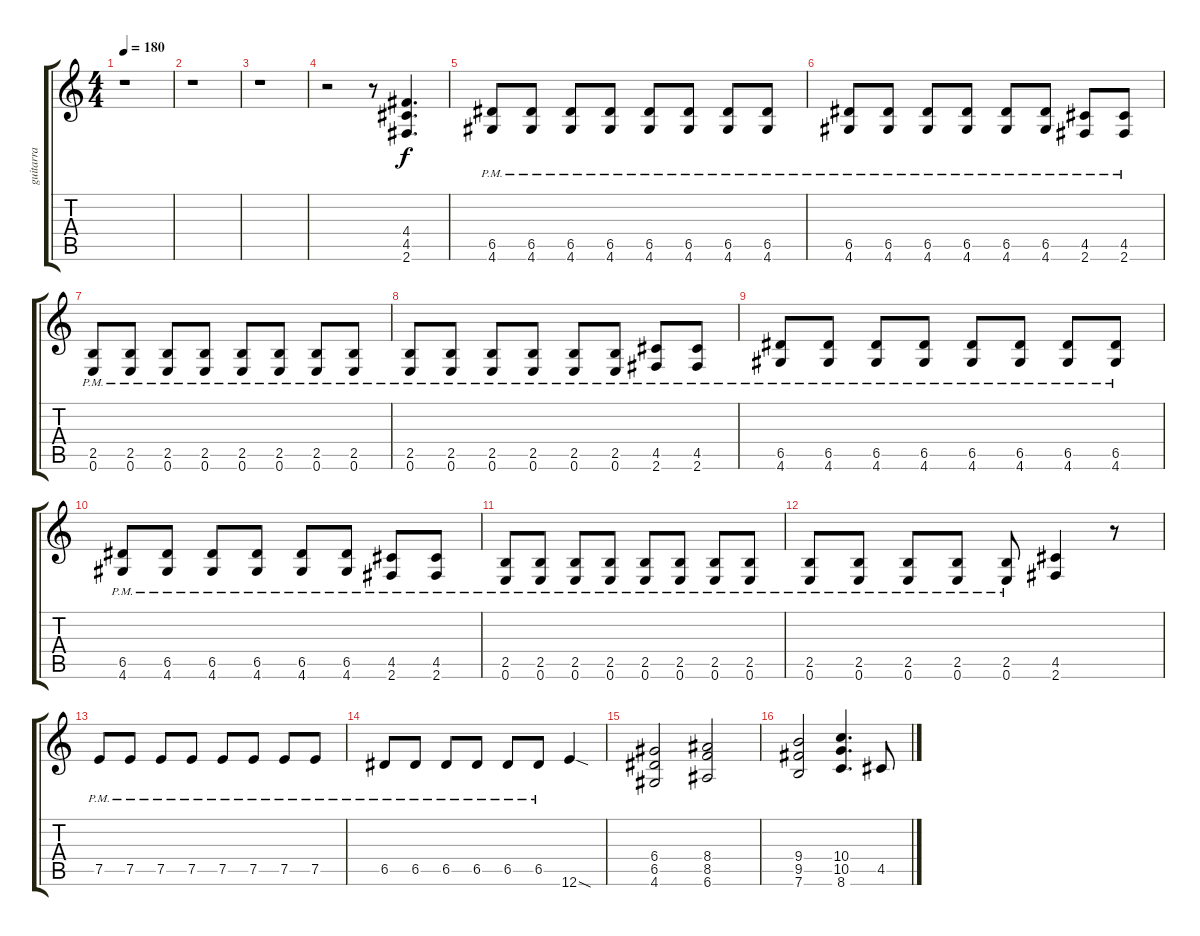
\track ("guitarra" "guitarra") {instrument distortionguitar}
\staff {score tabs}
\tuning (E4 B3 G3 D3 A2 E2) {hide}
\ts (4 4)
\tempo 180
\clef g2
\ks c
r.1{dy f} |
r.1 |
r.1 |
r.2 r.8 (4.4 4.5 2.6).4{d} |
(6.5{pm} 4.6{pm}).8 (6.5{pm} 4.6{pm}).8 (6.5{pm} 4.6{pm}).8 (6.5{pm} 4.6{pm}).8 (6.5{pm} 4.6{pm}).8 (6.5{pm} 4.6{pm}).8 (6.5{pm} 4.6{pm}).8 (6.5{pm} 4.6{pm}).8 |
(6.5{pm} 4.6{pm}).8 (6.5{pm} 4.6{pm}).8 (6.5{pm} 4.6{pm}).8 (6.5{pm} 4.6{pm}).8 (6.5{pm} 4.6{pm}).8 (6.5{pm} 4.6{pm}).8 (4.5{pm} 2.6{pm}).8 (4.5{pm} 2.6{pm}).8 |
(2.5{pm} 0.6{pm}).8 (2.5{pm} 0.6{pm}).8 (2.5{pm} 0.6{pm}).8 (2.5{pm} 0.6{pm}).8 (2.5{pm} 0.6{pm}).8 (2.5{pm} 0.6{pm}).8 (2.5{pm} 0.6{pm}).8 (2.5{pm} 0.6{pm}).8 |
(2.5{pm} 0.6{pm}).8 (2.5{pm} 0.6{pm}).8 (2.5{pm} 0.6{pm}).8 (2.5{pm} 0.6{pm}).8 (2.5{pm} 0.6{pm}).8 (2.5{pm} 0.6{pm}).8 (4.5{pm} 2.6{pm}).8 (4.5{pm} 2.6{pm}).8 |
(6.5{pm} 4.6{pm}).8 (6.5{pm} 4.6{pm}).8 (6.5{pm} 4.6{pm}).8 (6.5{pm} 4.6{pm}).8 (6.5{pm} 4.6{pm}).8 (6.5{pm} 4.6{pm}).8 (6.5{pm} 4.6{pm}).8 (6.5{pm} 4.6{pm}).8 |
(6.5{pm} 4.6{pm}).8 (6.5{pm} 4.6{pm}).8 (6.5{pm} 4.6{pm}).8 (6.5{pm} 4.6{pm}).8 (6.5{pm} 4.6{pm}).8 (6.5{pm} 4.6{pm}).8 (4.5{pm} 2.6{pm}).8 (4.5{pm} 2.6{pm}).8 |
(2.5{pm} 0.6{pm}).8 (2.5{pm} 0.6{pm}).8 (2.5{pm} 0.6{pm}).8 (2.5{pm} 0.6{pm}).8 (2.5{pm} 0.6{pm}).8 (2.5{pm} 0.6{pm}).8 (2.5{pm} 0.6{pm}).8 (2.5{pm} 0.6{pm}).8 |
(2.5{pm} 0.6{pm}).8 (2.5{pm} 0.6{pm}).8 (2.5{pm} 0.6{pm}).8 (2.5{pm} 0.6{pm}).8 (2.5{pm} 0.6{pm}).8 (4.5 2.6).4 r.8 |
7.5{pm}.8 7.5{pm}.8 7.5{pm}.8 7.5{pm}.8 7.5{pm}.8 7.5{pm}.8 7.5{pm}.8 7.5{pm}.8 |
6.5{pm}.8 6.5{pm}.8 6.5{pm}.8 6.5{pm}.8 6.5{pm}.8 6.5{pm}.8 12.6{sod}.4 |
(6.4 6.5 4.6).2 (8.4 8.5 6.6).2 |
(9.4 9.5 7.6).2 (10.4 10.5 8.6).4{d} 4.5.8
